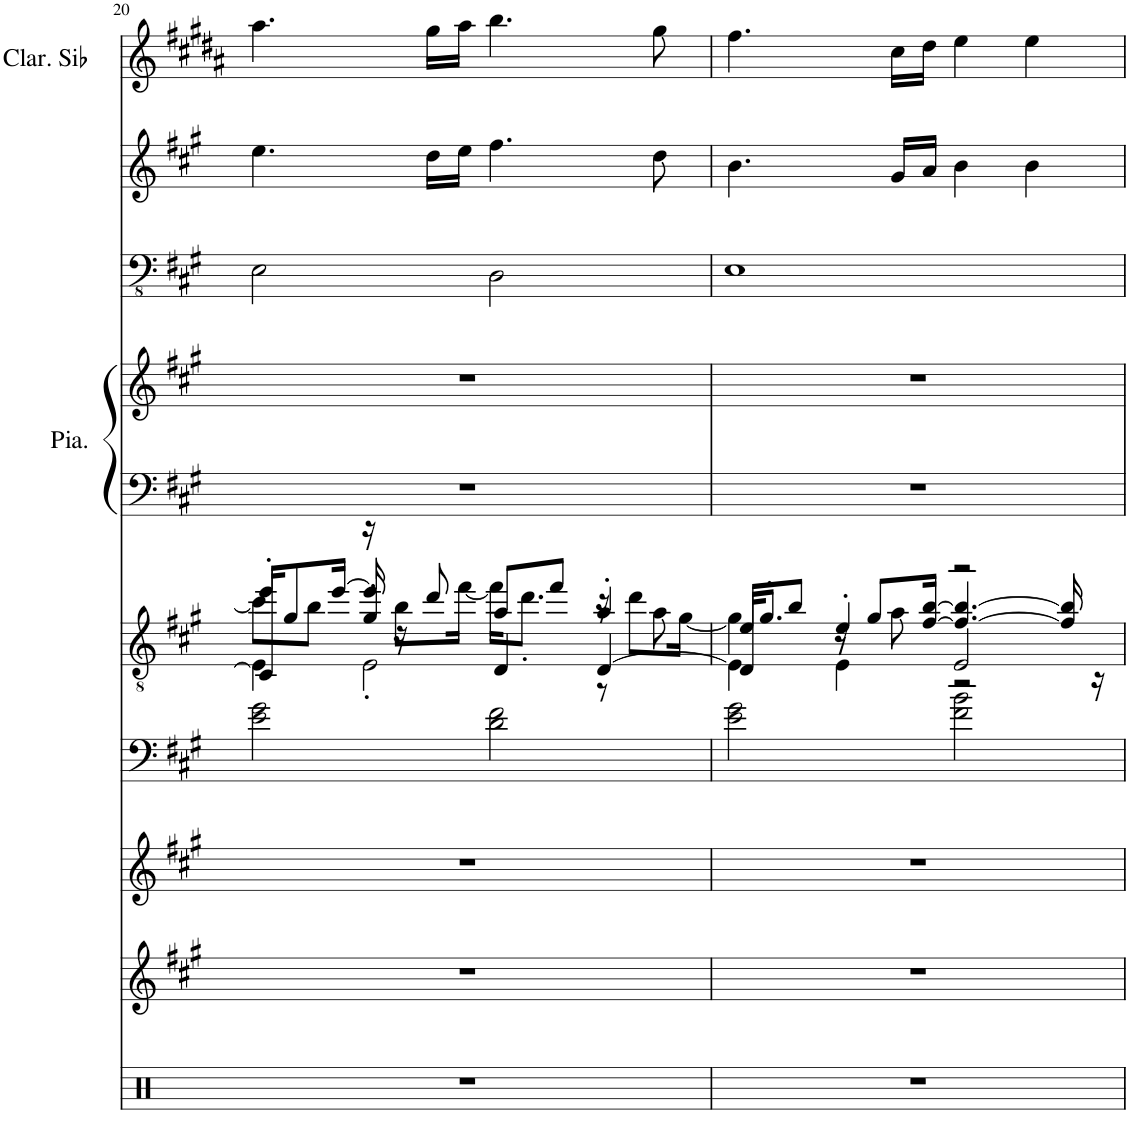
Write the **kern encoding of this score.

**kern	**kern	**kern	**kern	**kern	**kern	**kern	**kern	**kern	**kern
*part9	*part8	*part7	*part6	*part5	*part4	*part4	*part3	*part2	*part1
*staff10	*staff9	*staff8	*staff7	*staff6	*staff5	*staff4	*staff3	*staff2	*staff1
*I"Drums	*I"Brass	*I"Harp	*I"Strings	*I"Guitar	*I"Piano	*	*I"フレットレスエレキベース	*I"Voice	*I"Clarinette en Sib
*	*	*I'Hp	*I'Str	*	*I'Pia.	*	*	*	*I'Clar. Sib
!!LO:PB:g=z
*clefX	*clefG2	*clefG2	*clefF4	*clefGv2	*clefF4	*clefG2	*clefFv4	*clefG2	*clefG2
*	*	*	*	*	*	*	*	*	*Trd1c2
*k[f#c#g#]	*k[f#c#g#]	*k[f#c#g#]	*k[f#c#g#]	*k[f#c#g#]	*k[f#c#g#]	*k[f#c#g#]	*k[f#c#g#]	*k[f#c#g#]	*k[f#c#g#d#a#]
*M4/4	*M4/4	*M4/4	*M4/4	*M4/4	*M4/4	*M4/4	*M4/4	*M4/4	*M4/4
=20	=20	=20	=20	=20	=20	=20	=20	=20	=20
*	*	*	*	*^	*	*	*	*	*
*	*	*	*	*	*^	*	*	*	*	*
*	*	*	*	*	*	*^	*	*	*	*	*
1r	1r	1r	2e\ 2g#\	4ee'/	8cc#\L]	16C#/KL]	4E\	1r	1r	2EE\	4.ee\	4.aa#\
.	.	.	.	.	.	8g#/	.	.	.	.	.	.
.	.	.	.	.	8b\J	.	.	.	.	.	.	.
.	.	.	.	.	.	[16ee/Jk	.	.	.	.	.	.
.	.	.	.	4g#'/	16r	16ee/]	2E'\	.	.	.	.	.
.	.	.	.	.	8b\L	16r	.	.	.	.	.	.
.	.	.	.	.	.	8dd/	.	.	.	.	16dd\LL	16gg#\LL
.	.	.	.	.	[16ff#\Jk	.	.	.	.	.	16ee\JJ	16aa#\JJ
.	.	.	2d\ 2f#\	8a/L	16ff#\KL]	4D/	.	.	.	2DD\	4.ff#\	4.bb\
.	.	.	.	.	8.dd'\J	.	.	.	.	.	.	.
.	.	.	.	8ff#/J	.	.	.	.	.	.	.	.
.	.	.	.	4a'/	16r	[4D/	8r	.	.	.	.	.
.	.	.	.	.	8dd\L	.	.	.	.	.	.	.
.	.	.	.	.	.	.	8a\	.	.	.	8dd\	8gg#\
.	.	.	.	.	[16g#\Jk	.	.	.	.	.	.	.
=21	=21	=21	=21	=21	=21	=21	=21	=21	=21	=21	=21	=21
1r	1r	1r	2e\ 2g#\	8e/L	4g#\]	16D/KL]	4E\	1r	1r	1EE	4.b\	4.ff#\
.	.	.	.	.	.	8.g#'/J	.	.	.	.	.	.
.	.	.	.	8b/J	.	.	.	.	.	.	.	.
.	.	.	.	4e'/	8r	16r	4E\	.	.	.	.	.
.	.	.	.	.	.	8g#/L	.	.	.	.	.	.
.	.	.	.	.	8a\	.	.	.	.	.	16g#/LL	16cc#\LL
.	.	.	.	.	.	[16f#/ [16b/Jk	.	.	.	.	16a/JJ	16dd#\JJ
.	.	.	2f#\ 2b\	2E/	2r	4.f#/_ 4.b/_	2r	.	.	.	4b\	4ee\
.	.	.	.	.	.	.	.	.	.	.	4b\	4ee\
.	.	.	.	.	.	16f#/] 16b/]	.	.	.	.	.	.
.	.	.	.	.	.	16r	.	.	.	.	.	.
*	*	*	*	*v	*v	*v	*v	*	*	*	*	*
=	=	=	=	=	=	=	=	=	=
*-	*-	*-	*-	*-	*-	*-	*-	*-	*-
